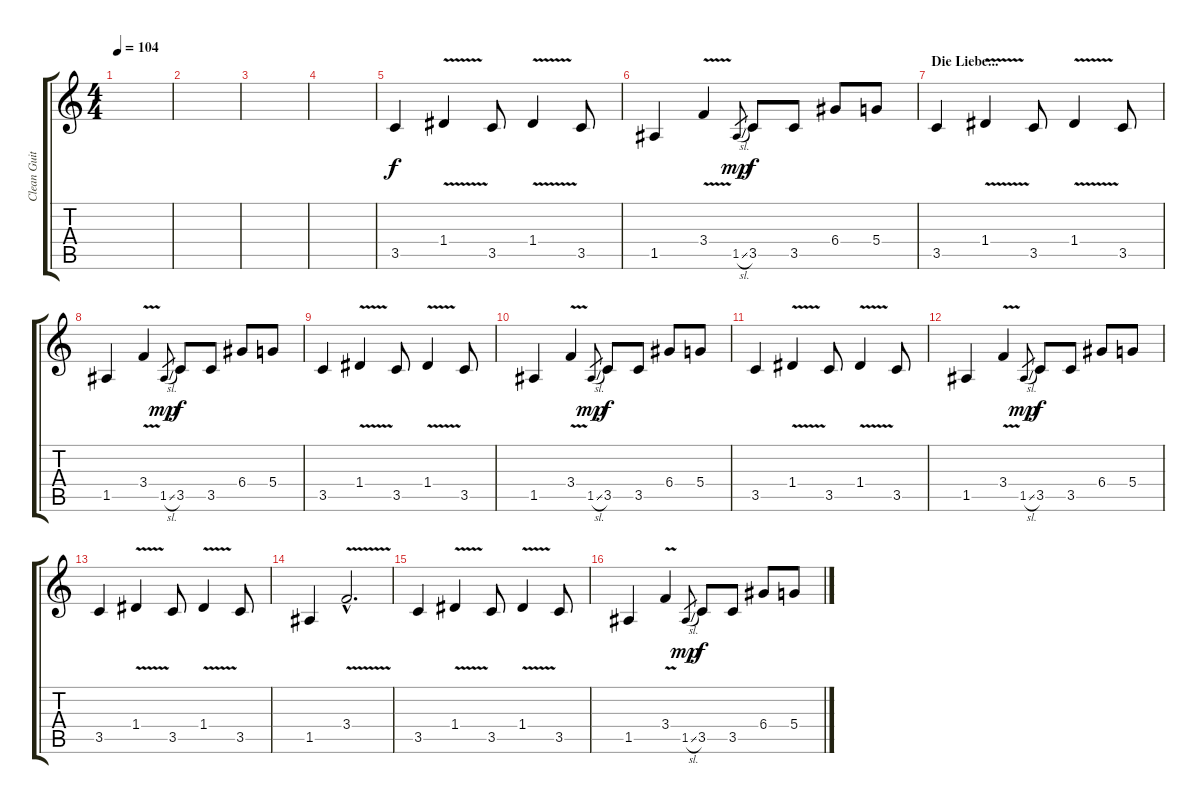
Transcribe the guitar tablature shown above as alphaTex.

\track ("Clean Guitar 1" "Clean Guit") {instrument electricguitarjazz}
\staff {score tabs}
\tuning (E4 B3 G3 D3 A2 D2) {hide}
\ts (4 4)
\tempo 104
\clef g2
\ks c
|
|
|
|
3.5.4 1.4{v}.4 3.5.8 1.4{v}.4 3.5.8 |
1.5.4 3.4{v}.4 1.5{sl}.8{gr dy mp} 3.5.8{dy f} 3.5.8 6.4.8 5.4.8 |
\section ("" "Die Liebe...")
3.5.4 1.4{v}.4 3.5.8 1.4{v}.4 3.5.8 |
1.5.4 3.4{v}.4 1.5{sl}.8{gr dy mp} 3.5.8{dy f} 3.5.8 6.4.8 5.4.8 |
3.5.4 1.4{v}.4 3.5.8 1.4{v}.4 3.5.8 |
1.5.4 3.4{v}.4 1.5{sl}.8{gr dy mp} 3.5.8{dy f} 3.5.8 6.4.8 5.4.8 |
3.5.4 1.4{v}.4 3.5.8 1.4{v}.4 3.5.8 |
1.5.4 3.4{v}.4 1.5{sl}.8{gr dy mp} 3.5.8{dy f} 3.5.8 6.4.8 5.4.8 |
3.5.4 1.4{v}.4 3.5.8 1.4{v}.4 3.5.8 |
1.5.4 3.4{v hac}.2{d} |
3.5.4 1.4{v}.4 3.5.8 1.4{v}.4 3.5.8 |
1.5.4 3.4{v}.4 1.5{sl}.8{gr dy mp} 3.5.8{dy f} 3.5.8 6.4.8 5.4.8
